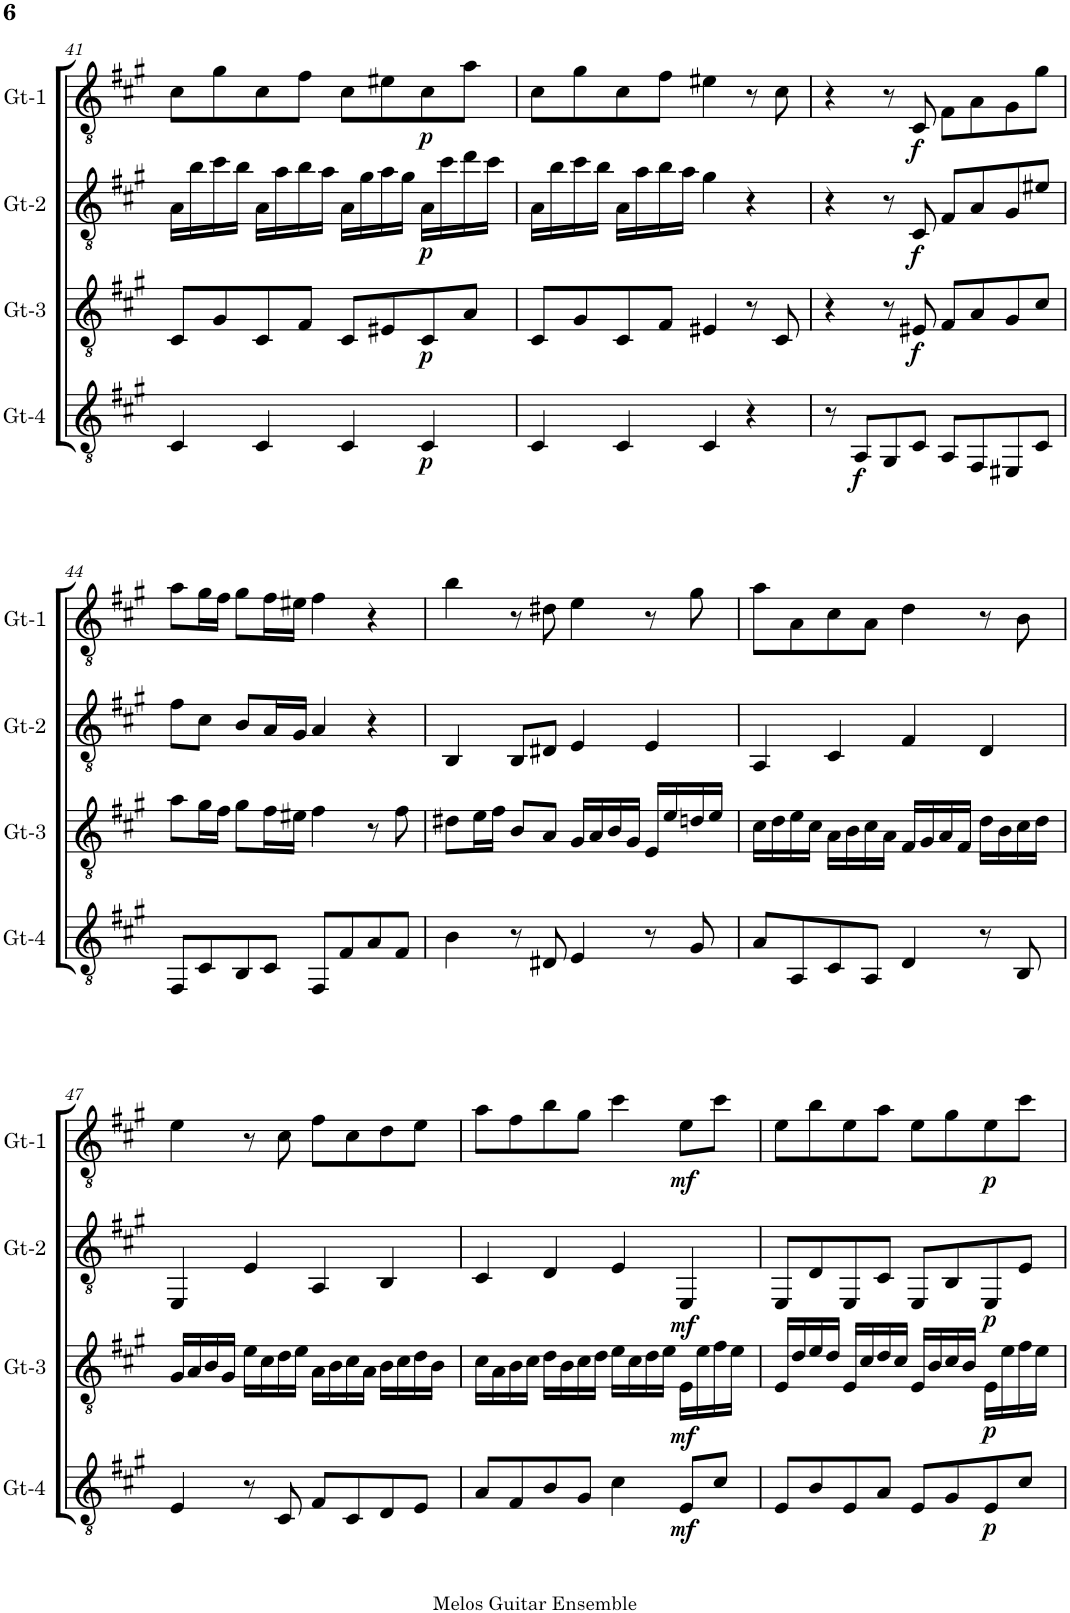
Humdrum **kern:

**kern	**dynam	**kern	**dynam	**kern	**dynam	**kern	**dynam
*part4	*part4	*part3	*part3	*part2	*part2	*part1	*part1
*staff4	*staff4	*staff3	*staff3	*staff2	*staff2	*staff1	*staff1
*I"Gt-4	*	*I"Gt-3	*	*I"Gt-2	*	*I"Gt-1	*
*I'Gt-4	*	*I'Gt-3	*	*I'Gt-2	*	*I'Gt-1	*
!!LO:PB:g=z
*clefGv2	*	*clefGv2	*	*clefGv2	*	*clefGv2	*
*k[f#c#g#]	*	*k[f#c#g#]	*	*k[f#c#g#]	*	*k[f#c#g#]	*
*M4/4	*	*M4/4	*	*M4/4	*	*M4/4	*
=41	=41	=41	=41	=41	=41	=41	=41
4C#/	.	8C#/L	.	16A\LL	.	8c#\L	.
.	.	.	.	16b\	.	.	.
.	.	8G#/	.	16cc#\	.	8g#\	.
.	.	.	.	16b\JJ	.	.	.
4C#/	.	8C#/	.	16A\LL	.	8c#\	.
.	.	.	.	16a\	.	.	.
.	.	8F#/J	.	16b\	.	8f#\J	.
.	.	.	.	16a\JJ	.	.	.
4C#/	.	8C#/L	.	16A\LL	.	8c#\L	.
.	.	.	.	16g#\	.	.	.
.	.	8E#X/	.	16a\	.	8e#X\	.
.	.	.	.	16g#\JJ	.	.	.
!	!LO:DY:b	!	!LO:DY:b	!	!LO:DY:b	!	!LO:DY:b
4C#/	p	8C#/	p	16A\LL	p	8c#\	p
.	.	.	.	16cc#\	.	.	.
.	.	8A/J	.	16dd\	.	8a\J	.
.	.	.	.	16cc#\JJ	.	.	.
=42	=42	=42	=42	=42	=42	=42	=42
4C#/	.	8C#/L	.	16A\LL	.	8c#\L	.
.	.	.	.	16b\	.	.	.
.	.	8G#/	.	16cc#\	.	8g#\	.
.	.	.	.	16b\JJ	.	.	.
4C#/	.	8C#/	.	16A\LL	.	8c#\	.
.	.	.	.	16a\	.	.	.
.	.	8F#/J	.	16b\	.	8f#\J	.
.	.	.	.	16a\JJ	.	.	.
4C#/	.	4E#X/	.	4g#\	.	4e#X\	.
4r	.	8r	.	4r	.	8r	.
.	.	8C#/	.	.	.	8c#\	.
=43	=43	=43	=43	=43	=43	=43	=43
8r	.	4r	.	4r	.	4r	.
!	!LO:DY:b	!	!	!	!	!	!
8AA/L	f	.	.	.	.	.	.
8GG#/	.	8r	.	8r	.	8r	.
!	!	!	!LO:DY:b	!	!LO:DY:b	!	!LO:DY:b
8C#/J	.	8E#X/	f	8C#/	f	8C#/	f
8AA/L	.	8F#/L	.	8F#/L	.	8F#\L	.
8FF#/	.	8A/	.	8A/	.	8A\	.
8EE#X/	.	8G#/	.	8G#/	.	8G#\	.
8C#/J	.	8c#/J	.	8e#X/J	.	8g#\J	.
!!LO:LB:g=z
=44	=44	=44	=44	=44	=44	=44	=44
8FF#/L	.	8a\L	.	8f#\L	.	8a\L	.
8C#/	.	16g#\L	.	8c#\J	.	16g#\L	.
.	.	16f#\JJ	.	.	.	16f#\JJ	.
8BB/	.	8g#\L	.	8B/L	.	8g#\L	.
8C#/J	.	16f#\L	.	16A/L	.	16f#\L	.
.	.	16e#X\JJ	.	16G#/JJ	.	16e#X\JJ	.
8FF#/L	.	4f#\	.	4A/	.	4f#\	.
8F#/	.	.	.	.	.	.	.
8A/	.	8r	.	4r	.	4r	.
8F#/J	.	8f#\	.	.	.	.	.
=45	=45	=45	=45	=45	=45	=45	=45
4B\	.	8d#X\L	.	4BB/	.	4b\	.
.	.	16e\L	.	.	.	.	.
.	.	16f#\JJ	.	.	.	.	.
8r	.	8B/L	.	8BB/L	.	8r	.
8D#X/	.	8A/J	.	8D#X/J	.	8d#X\	.
4E/	.	16G#/LL	.	4E/	.	4e\	.
.	.	16A/	.	.	.	.	.
.	.	16B/	.	.	.	.	.
.	.	16G#/JJ	.	.	.	.	.
8r	.	16E/LL	.	4E/	.	8r	.
.	.	16e/	.	.	.	.	.
8G#/	.	16dn/	.	.	.	8g#\	.
.	.	16e/JJ	.	.	.	.	.
=46	=46	=46	=46	=46	=46	=46	=46
8A/L	.	16c#\LL	.	4AA/	.	8a\L	.
.	.	16d\	.	.	.	.	.
8AA/	.	16e\	.	.	.	8A\	.
.	.	16c#\JJ	.	.	.	.	.
8C#/	.	16A\LL	.	4C#/	.	8c#\	.
.	.	16B\	.	.	.	.	.
8AA/J	.	16c#\	.	.	.	8A\J	.
.	.	16A\JJ	.	.	.	.	.
4D/	.	16F#/LL	.	4F#/	.	4d\	.
.	.	16G#/	.	.	.	.	.
.	.	16A/	.	.	.	.	.
.	.	16F#/JJ	.	.	.	.	.
8r	.	16d\LL	.	4D/	.	8r	.
.	.	16B\	.	.	.	.	.
8BB/	.	16c#\	.	.	.	8B\	.
.	.	16d\JJ	.	.	.	.	.
!!LO:LB:g=z
=47	=47	=47	=47	=47	=47	=47	=47
4E/	.	16G#/LL	.	4EE/	.	4e\	.
.	.	16A/	.	.	.	.	.
.	.	16B/	.	.	.	.	.
.	.	16G#/JJ	.	.	.	.	.
8r	.	16e\LL	.	4E/	.	8r	.
.	.	16c#\	.	.	.	.	.
8C#/	.	16d\	.	.	.	8c#\	.
.	.	16e\JJ	.	.	.	.	.
8F#/L	.	16A\LL	.	4AA/	.	8f#\L	.
.	.	16B\	.	.	.	.	.
8C#/	.	16c#\	.	.	.	8c#\	.
.	.	16A\JJ	.	.	.	.	.
8D/	.	16B\LL	.	4BB/	.	8d\	.
.	.	16c#\	.	.	.	.	.
8E/J	.	16d\	.	.	.	8e\J	.
.	.	16B\JJ	.	.	.	.	.
=48	=48	=48	=48	=48	=48	=48	=48
8A/L	.	16c#\LL	.	4C#/	.	8a\L	.
.	.	16A\	.	.	.	.	.
8F#/	.	16B\	.	.	.	8f#\	.
.	.	16c#\JJ	.	.	.	.	.
8B/	.	16d\LL	.	4D/	.	8b\	.
.	.	16B\	.	.	.	.	.
8G#/J	.	16c#\	.	.	.	8g#\J	.
.	.	16d\JJ	.	.	.	.	.
4c#\	.	16e\LL	.	4E/	.	4cc#\	.
.	.	16c#\	.	.	.	.	.
.	.	16d\	.	.	.	.	.
.	.	16e\JJ	.	.	.	.	.
!	!LO:DY:b	!	!LO:DY:b	!	!LO:DY:b	!	!LO:DY:b
8E/L	mf	16E\LL	mf	4EE/	mf	8e\L	mf
.	.	16e\	.	.	.	.	.
8c#/J	.	16f#\	.	.	.	8cc#\J	.
.	.	16e\JJ	.	.	.	.	.
=49	=49	=49	=49	=49	=49	=49	=49
8E/L	.	16E/LL	.	8EE/L	.	8e\L	.
.	.	16d/	.	.	.	.	.
8B/	.	16e/	.	8D/	.	8b\	.
.	.	16d/JJ	.	.	.	.	.
8E/	.	16E/LL	.	8EE/	.	8e\	.
.	.	16c#/	.	.	.	.	.
8A/J	.	16d/	.	8C#/J	.	8a\J	.
.	.	16c#/JJ	.	.	.	.	.
8E/L	.	16E/LL	.	8EE/L	.	8e\L	.
.	.	16B/	.	.	.	.	.
8G#/	.	16c#/	.	8BB/	.	8g#\	.
.	.	16B/JJ	.	.	.	.	.
!	!LO:DY:b	!	!LO:DY:b	!	!LO:DY:b	!	!LO:DY:b
8E/	p	16E\LL	p	8EE/	p	8e\	p
.	.	16e\	.	.	.	.	.
8c#/J	.	16f#\	.	8E/J	.	8cc#\J	.
.	.	16e\JJ	.	.	.	.	.
=	=	=	=	=	=	=	=
*-	*-	*-	*-	*-	*-	*-	*-
